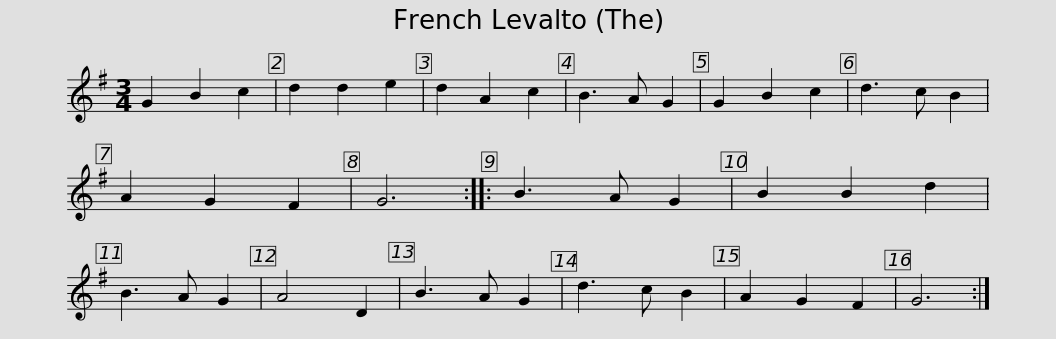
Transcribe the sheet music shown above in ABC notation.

X:1
L:1/8
M:3/4
I:linebreak $
K:G
V:1 treble
V:1
 G2 B2 c2 | d2 d2 e2 | d2 A2 c2 | B3 A G2 | G2 B2 c2 | %5
 d3 c B2 | A2 G2 F2 | G6 :: B3 A G2 | B2 B2 d2 | %10
 B3 A G2 | A4 D2 |$ B3 A G2 | d3 c B2 | A2 G2 F2 | %15
 G6 :| %16
